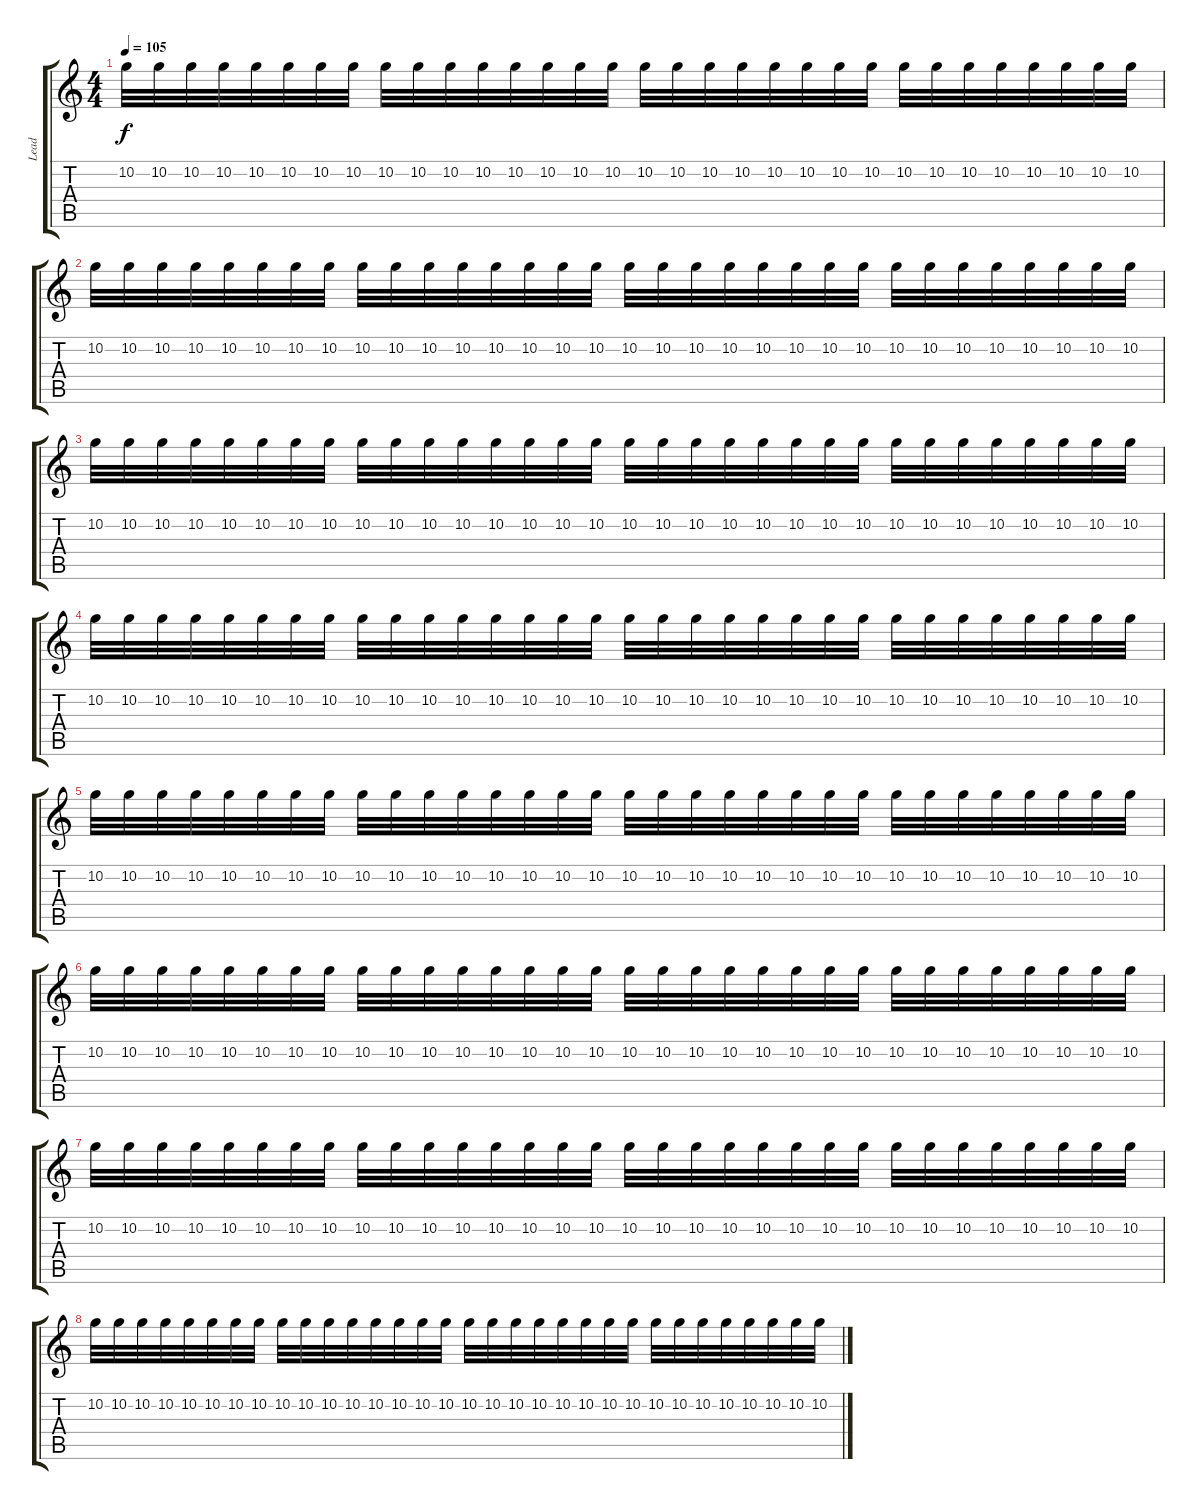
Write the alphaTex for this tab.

\track ("Lead" "Lead") {instrument electricguitarjazz}
\staff {score tabs}
\tuning (D4 A3 F3 C3 G2 D2) {hide}
\ts (4 4)
\tempo 105
\clef g2
\ks c
10.2.32{dy f} 10.2.32 10.2.32 10.2.32 10.2.32 10.2.32 10.2.32 10.2.32 10.2.32 10.2.32 10.2.32 10.2.32 10.2.32 10.2.32 10.2.32 10.2.32 10.2.32 10.2.32 10.2.32 10.2.32 10.2.32 10.2.32 10.2.32 10.2.32 10.2.32 10.2.32 10.2.32 10.2.32 10.2.32 10.2.32 10.2.32 10.2.32 |
10.2.32 10.2.32 10.2.32 10.2.32 10.2.32 10.2.32 10.2.32 10.2.32 10.2.32 10.2.32 10.2.32 10.2.32 10.2.32 10.2.32 10.2.32 10.2.32 10.2.32 10.2.32 10.2.32 10.2.32 10.2.32 10.2.32 10.2.32 10.2.32 10.2.32 10.2.32 10.2.32 10.2.32 10.2.32 10.2.32 10.2.32 10.2.32 |
10.2.32 10.2.32 10.2.32 10.2.32 10.2.32 10.2.32 10.2.32 10.2.32 10.2.32 10.2.32 10.2.32 10.2.32 10.2.32 10.2.32 10.2.32 10.2.32 10.2.32 10.2.32 10.2.32 10.2.32 10.2.32 10.2.32 10.2.32 10.2.32 10.2.32 10.2.32 10.2.32 10.2.32 10.2.32 10.2.32 10.2.32 10.2.32 |
10.2.32 10.2.32 10.2.32 10.2.32 10.2.32 10.2.32 10.2.32 10.2.32 10.2.32 10.2.32 10.2.32 10.2.32 10.2.32 10.2.32 10.2.32 10.2.32 10.2.32 10.2.32 10.2.32 10.2.32 10.2.32 10.2.32 10.2.32 10.2.32 10.2.32 10.2.32 10.2.32 10.2.32 10.2.32 10.2.32 10.2.32 10.2.32 |
10.2.32 10.2.32 10.2.32 10.2.32 10.2.32 10.2.32 10.2.32 10.2.32 10.2.32 10.2.32 10.2.32 10.2.32 10.2.32 10.2.32 10.2.32 10.2.32 10.2.32 10.2.32 10.2.32 10.2.32 10.2.32 10.2.32 10.2.32 10.2.32 10.2.32 10.2.32 10.2.32 10.2.32 10.2.32 10.2.32 10.2.32 10.2.32 |
10.2.32 10.2.32 10.2.32 10.2.32 10.2.32 10.2.32 10.2.32 10.2.32 10.2.32 10.2.32 10.2.32 10.2.32 10.2.32 10.2.32 10.2.32 10.2.32 10.2.32 10.2.32 10.2.32 10.2.32 10.2.32 10.2.32 10.2.32 10.2.32 10.2.32 10.2.32 10.2.32 10.2.32 10.2.32 10.2.32 10.2.32 10.2.32 |
10.2.32 10.2.32 10.2.32 10.2.32 10.2.32 10.2.32 10.2.32 10.2.32 10.2.32 10.2.32 10.2.32 10.2.32 10.2.32 10.2.32 10.2.32 10.2.32 10.2.32 10.2.32 10.2.32 10.2.32 10.2.32 10.2.32 10.2.32 10.2.32 10.2.32 10.2.32 10.2.32 10.2.32 10.2.32 10.2.32 10.2.32 10.2.32 |
10.2.32 10.2.32 10.2.32 10.2.32 10.2.32 10.2.32 10.2.32 10.2.32 10.2.32 10.2.32 10.2.32 10.2.32 10.2.32 10.2.32 10.2.32 10.2.32 10.2.32 10.2.32 10.2.32 10.2.32 10.2.32 10.2.32 10.2.32 10.2.32 10.2.32 10.2.32 10.2.32 10.2.32 10.2.32 10.2.32 10.2.32 10.2.32
